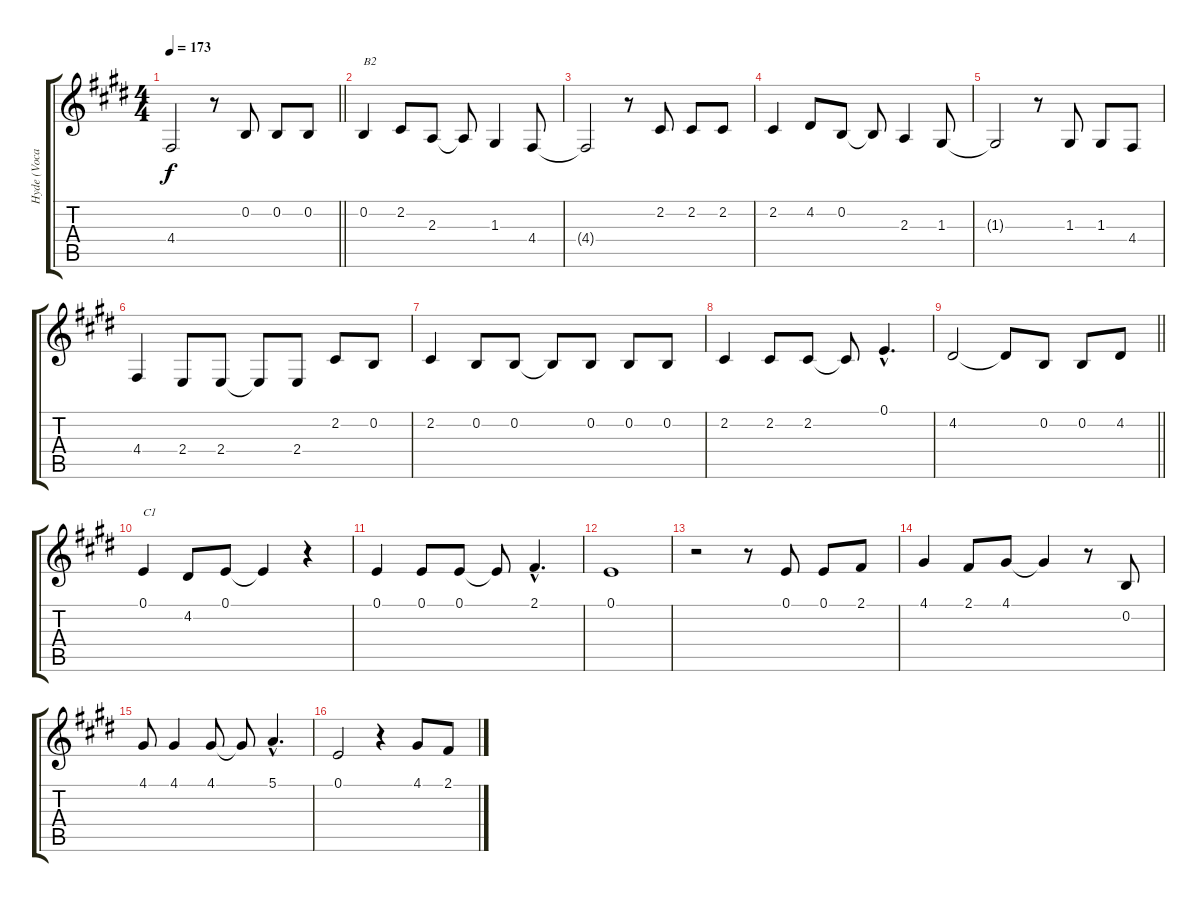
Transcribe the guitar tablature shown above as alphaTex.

\track ("Hyde (Vocals)" "Hyde (Voca") {instrument trombone}
\staff {score tabs}
\tuning (E4 B3 G3 D3 A2 E2) {hide}
\ts (4 4)
\tempo 173
\clef g2
\barLineRight lightlight
\ks e
4.4{t}.2{dy f} r.8 0.2.8 0.2.8 0.2.8 |
0.2.4{txt "B2"} 2.2.8 2.3.8 2.3{t}.8 1.3.4 4.4.8 |
4.4{t}.2 r.8 2.2.8 2.2.8 2.2.8 |
2.2.4 4.2.8 0.2.8 0.2{t}.8 2.3.4 1.3.8 |
1.3{t}.2 r.8 1.3.8 1.3.8 4.4.8 |
4.4.4 2.4.8 2.4.8 2.4{t}.8 2.4.8 2.2.8 0.2.8 |
2.2.4 0.2.8 0.2.8 0.2{t}.8 0.2.8 0.2.8 0.2.8 |
2.2.4 2.2.8 2.2.8 2.2{t}.8 0.1{hac}.4{d} |
\barLineRight lightlight
4.2.2 4.2{t}.8 0.2.8 0.2.8 4.2.8 |
0.1.4{txt "C1"} 4.2.8 0.1.8 0.1{t}.4 r.4 |
0.1.4 0.1.8 0.1.8 0.1{t}.8 2.1{hac}.4{d} |
0.1.1 |
r.2 r.8 0.1.8 0.1.8 2.1.8 |
4.1.4 2.1.8 4.1.8 4.1{t}.4 r.8 0.2.8 |
4.1.8 4.1.4 4.1.8 4.1{t}.8 5.1{hac}.4{d} |
0.1.2 r.4 4.1.8 2.1.8
